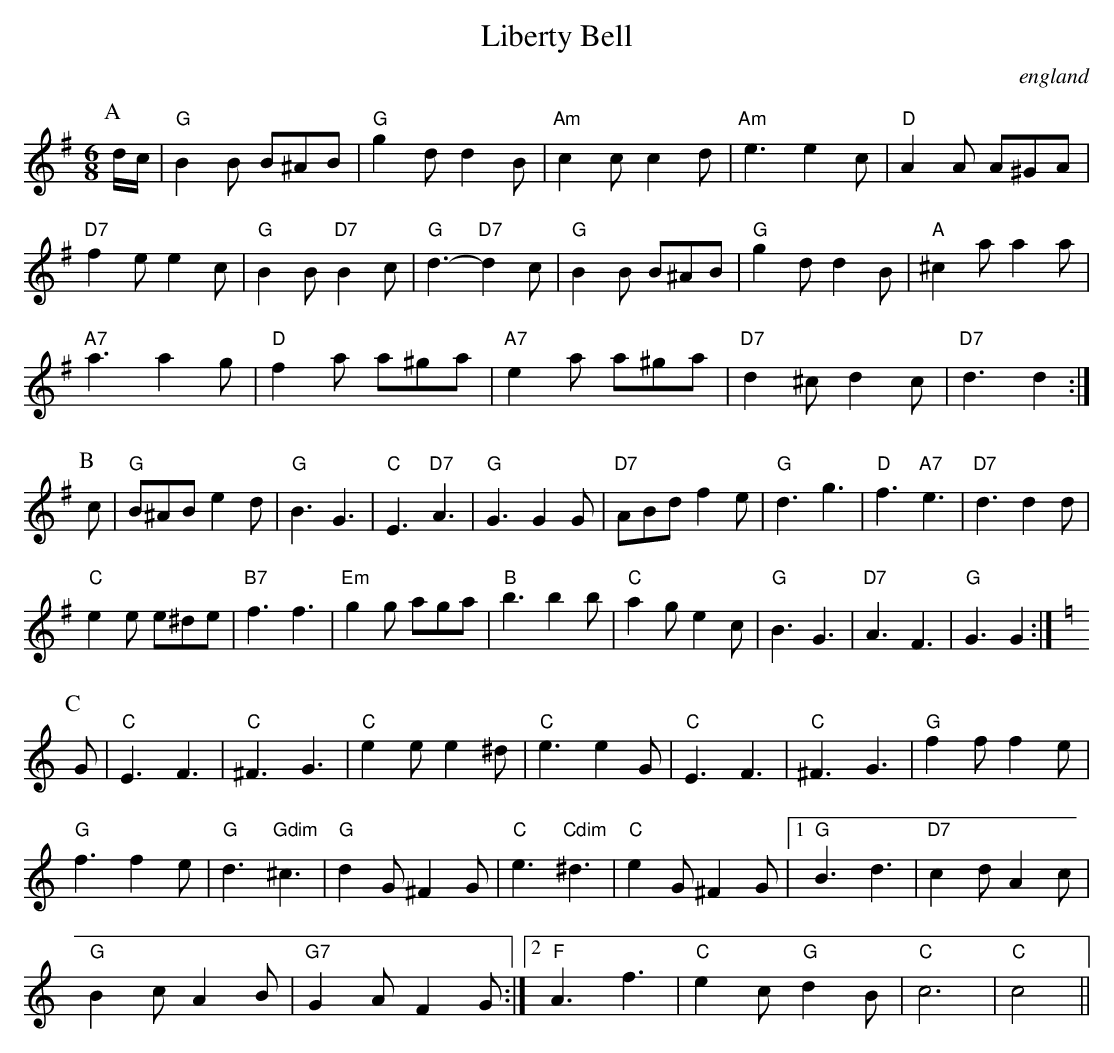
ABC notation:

X:1
T:Liberty Bell
O:england
M:6/8
K:G
P:A
d/2c/2|"G"B2B B^AB|"G"g2d d2B|"Am"c2c c2d|"Am"e3 e2c|"D"A2A A^GA|
"D7"f2e e2c|"G"B2B "D7"B2c|"G"d3 -"D7"d2c|"G"B2B B^AB|"G"g2d d2B|"A"^c2a a2a|
"A7"a3 a2g|"D"f2a a^ga|"A7"e2a a^ga|"D7"d2^c d2c|"D7"d3 d2:|
P:B
c|"G"B^AB e2d|"G"B3 G3|"C"E3 "D7"A3|"G"G3 G2G|"D7"ABd f2e|"G"d3 g3|\
"D"f3 "A7"e3|"D7"d3 d2d|
"C"e2e e^de|"B7"f3 f3|"Em"g2g aga|"B"b3 b2b|"C"a2g e2c|"G"B3 G3|"D7"A3 F3|\
"G"G3 G2:|
K:C
P:C
G|"C"E3 F3|"C"^F3 G3|"C"e2e e2^d|"C"e3 e2G|"C"E3 F3|"C"^F3 G3|"G"f2f f2e|
"G"f3 f2e|"G"d3 "Gdim"^c3|"G"d2G ^F2G|"C"e3 "Cdim"^d3|"C"e2G ^F2G|1"G"B3 d3|\
"D7"c2d A2c|
"G"B2c A2B|"G7"G2A F2G:|2"F"A3 f3|"C"e2c "G"d2B|"C"c6|"C"c4||
